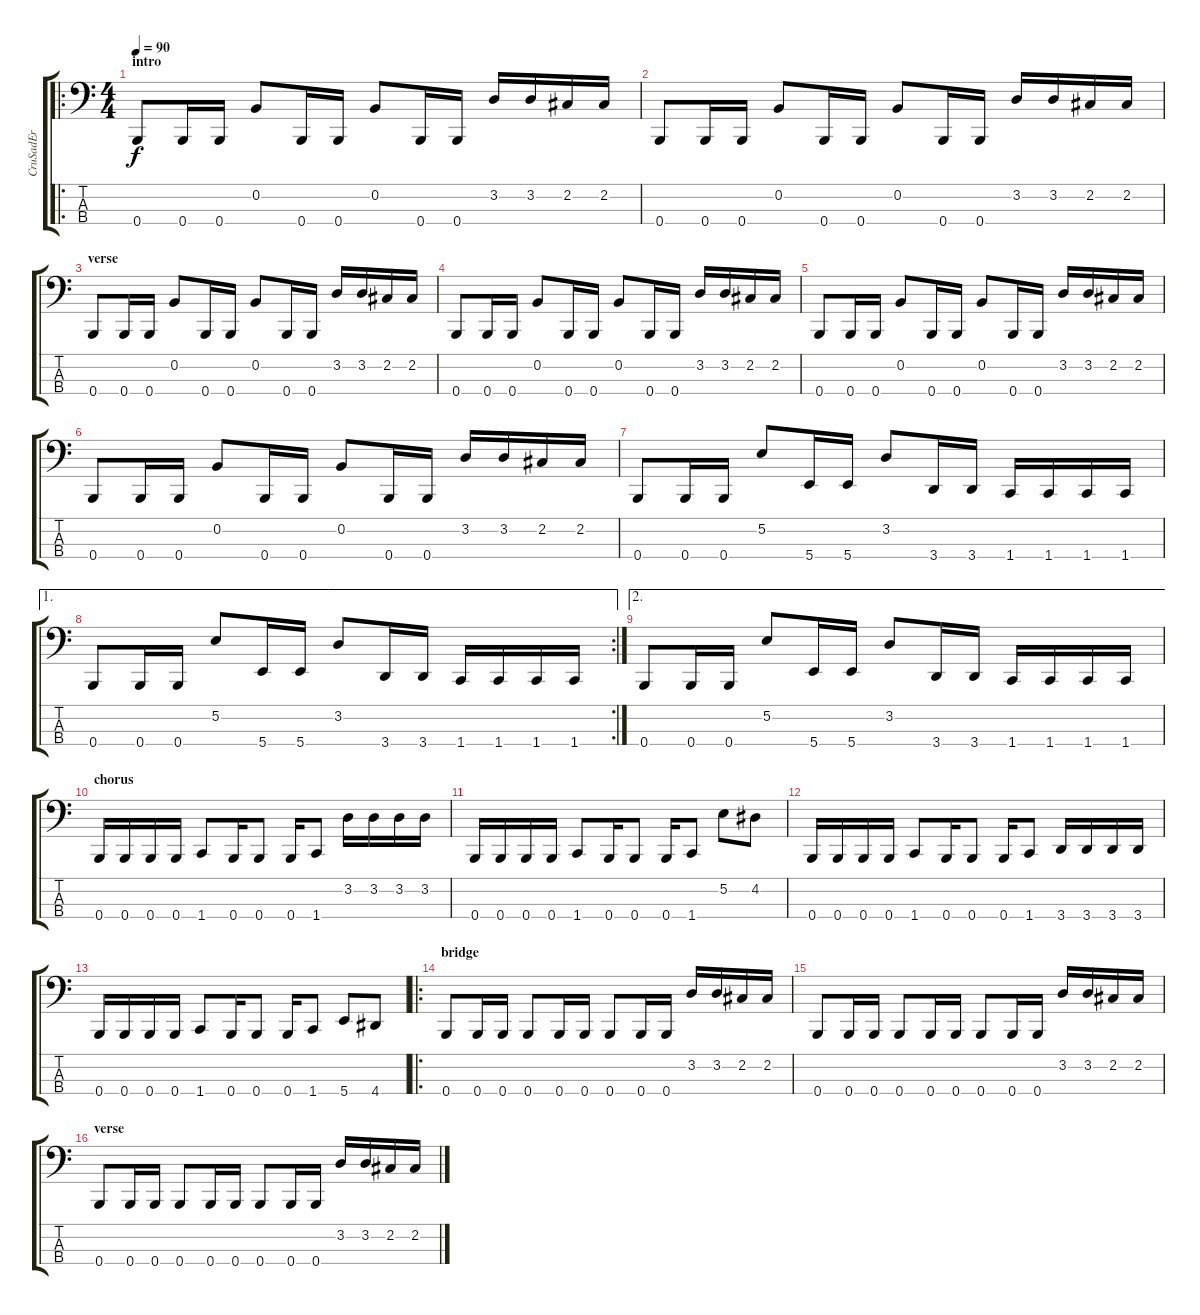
\track ("CruSadEr" "CruSadEr") {instrument slapbass1}
\staff {score tabs}
\tuning (E2 B1 Gb1 B0) {hide}
\ro
\ts (4 4)
\section ("" "intro")
\tempo 90
\clef f4
\ks c
0.4.8{dy f instrument slapbass1} 0.4.16 0.4.16 0.2.8 0.4.16 0.4.16 0.2.8 0.4.16 0.4.16 3.2.16 3.2.16 2.2.16 2.2.16 |
0.4.8 0.4.16 0.4.16 0.2.8 0.4.16 0.4.16 0.2.8 0.4.16 0.4.16 3.2.16 3.2.16 2.2.16 2.2.16 |
\section ("" "verse")
0.4.8 0.4.16 0.4.16 0.2.8 0.4.16 0.4.16 0.2.8 0.4.16 0.4.16 3.2.16 3.2.16 2.2.16 2.2.16 |
0.4.8 0.4.16 0.4.16 0.2.8 0.4.16 0.4.16 0.2.8 0.4.16 0.4.16 3.2.16 3.2.16 2.2.16 2.2.16 |
0.4.8 0.4.16 0.4.16 0.2.8 0.4.16 0.4.16 0.2.8 0.4.16 0.4.16 3.2.16 3.2.16 2.2.16 2.2.16 |
0.4.8 0.4.16 0.4.16 0.2.8 0.4.16 0.4.16 0.2.8 0.4.16 0.4.16 3.2.16 3.2.16 2.2.16 2.2.16 |
0.4.8 0.4.16 0.4.16 5.2.8 5.4.16 5.4.16 3.2.8 3.4.16 3.4.16 1.4.16 1.4.16 1.4.16 1.4.16 |
\ae 1
\rc 2
0.4.8 0.4.16 0.4.16 5.2.8 5.4.16 5.4.16 3.2.8 3.4.16 3.4.16 1.4.16 1.4.16 1.4.16 1.4.16 |
\ae 2
0.4.8 0.4.16 0.4.16 5.2.8 5.4.16 5.4.16 3.2.8 3.4.16 3.4.16 1.4.16 1.4.16 1.4.16 1.4.16 |
\section ("" "chorus")
0.4.16 0.4.16 0.4.16 0.4.16 1.4.8 0.4.16 0.4.8 0.4.16 1.4.8 3.2.16 3.2.16 3.2.16 3.2.16 |
0.4.16 0.4.16 0.4.16 0.4.16 1.4.8 0.4.16 0.4.8 0.4.16 1.4.8 5.2.8 4.2.8 |
0.4.16 0.4.16 0.4.16 0.4.16 1.4.8 0.4.16 0.4.8 0.4.16 1.4.8 3.4.16 3.4.16 3.4.16 3.4.16 |
0.4.16 0.4.16 0.4.16 0.4.16 1.4.8 0.4.16 0.4.8 0.4.16 1.4.8 5.4.8 4.4.8 |
\ro
\section ("" "bridge")
0.4.8 0.4.16 0.4.16 0.4.8 0.4.16 0.4.16 0.4.8 0.4.16 0.4.16 3.2.16 3.2.16 2.2.16 2.2.16 |
0.4.8 0.4.16 0.4.16 0.4.8 0.4.16 0.4.16 0.4.8 0.4.16 0.4.16 3.2.16 3.2.16 2.2.16 2.2.16 |
\section ("" "verse")
0.4.8 0.4.16 0.4.16 0.4.8 0.4.16 0.4.16 0.4.8 0.4.16 0.4.16 3.2.16 3.2.16 2.2.16 2.2.16
